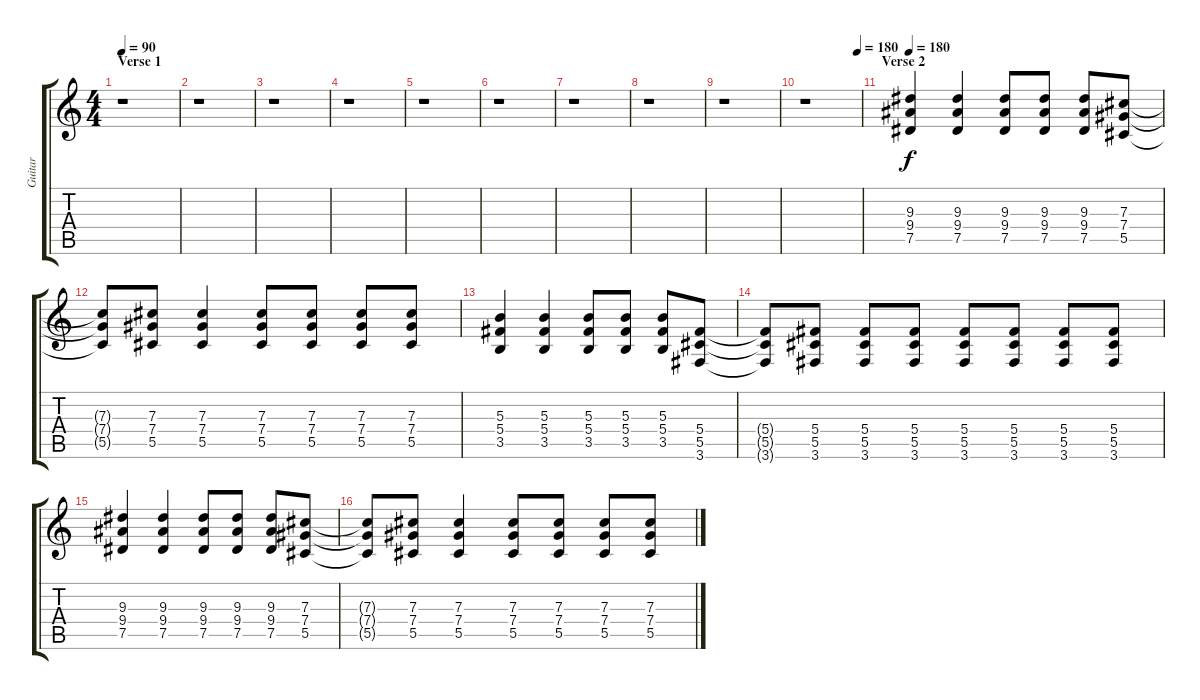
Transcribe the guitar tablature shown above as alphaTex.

\track ("Guitar" "Guitar") {instrument overdrivenguitar}
\staff {score tabs}
\tuning (Eb4 Bb3 Gb3 Db3 Ab2 Eb2) {hide}
\ts (4 4)
\section ("" "Verse 1")
\tempo 90
\clef g2
\ks c
r.1{dy f} |
r.1 |
r.1 |
r.1 |
r.1 |
r.1 |
r.1 |
r.1 |
r.1 |
\tempo (180 0.9375)
r.1 |
\section ("" "Verse 2")
\tempo 180
(9.3 9.4 7.5).4 (9.3 9.4 7.5).4 (9.3 9.4 7.5).8 (9.3 9.4 7.5).8 (9.3 9.4 7.5).8 (7.3 7.4 5.5).8 |
(7.3{t} 7.4{t} 5.5{t}).8 (7.3 7.4 5.5).8 (7.3 7.4 5.5).4 (7.3 7.4 5.5).8 (7.3 7.4 5.5).8 (7.3 7.4 5.5).8 (7.3 7.4 5.5).8 |
(5.3 5.4 3.5).4 (5.3 5.4 3.5).4 (5.3 5.4 3.5).8 (5.3 5.4 3.5).8 (5.3 5.4 3.5).8 (5.4 5.5 3.6).8 |
(5.4{t} 5.5{t} 3.6{t}).8 (5.4 5.5 3.6).8 (5.4 5.5 3.6).8 (5.4 5.5 3.6).8 (5.4 5.5 3.6).8 (5.4 5.5 3.6).8 (5.4 5.5 3.6).8 (5.4 5.5 3.6).8 |
(9.3 9.4 7.5).4 (9.3 9.4 7.5).4 (9.3 9.4 7.5).8 (9.3 9.4 7.5).8 (9.3 9.4 7.5).8 (7.3 7.4 5.5).8 |
(7.3{t} 7.4{t} 5.5{t}).8 (7.3 7.4 5.5).8 (7.3 7.4 5.5).4 (7.3 7.4 5.5).8 (7.3 7.4 5.5).8 (7.3 7.4 5.5).8 (7.3 7.4 5.5).8
